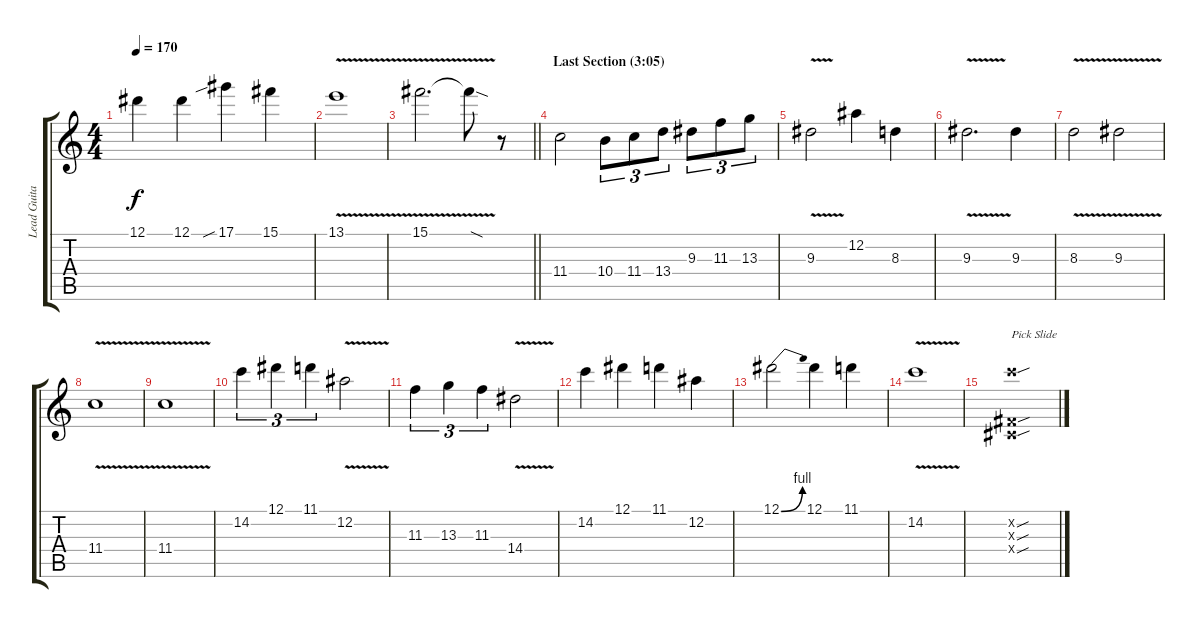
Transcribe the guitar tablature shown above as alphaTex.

\track ("Lead Guitar 2" "Lead Guita") {instrument distortionguitar}
\staff {score tabs}
\tuning (Eb4 Bb3 Gb3 Db3 Ab2 Eb2) {hide}
\ts (4 4)
\tempo 170
\clef g2
\ks c
12.1.4{dy f} 12.1.4 17.1{sib}.4 15.1.4 |
13.1{v}.1 |
\barLineRight lightlight
15.1{v}.2{d} 15.1{sod t}.8 r.8 |
\section ("" "Last Section (3:05)")
11.4.2{balance 13} 10.4.8{tu (3 2)} 11.4.8{tu (3 2)} 13.4.8{tu (3 2)} 9.3.8{tu (3 2)} 11.3.8{tu (3 2)} 13.3.8{tu (3 2)} |
9.3{v}.2 12.2.4 8.3.4 |
9.3{v}.2{d} 9.3.4 |
8.3{v}.2 9.3{v}.2 |
11.4{v}.1 |
11.4{v}.1 |
14.2.4{tu (3 2)} 12.1.4{tu (3 2)} 11.1.4{tu (3 2)} 12.2{v}.2 |
11.3.4{tu (3 2)} 13.3.4{tu (3 2)} 11.3.4{tu (3 2)} 14.4{v}.2 |
14.2.4 12.1.4 11.1.4 12.2.4 |
12.1{be (bend 0 0 60 4)}.2 12.1.4 11.1.4 |
14.2{v}.1 |
(14.2{sou x} 0.3{sou x} 0.4{sou x}).1{txt "Pick Slide"}
